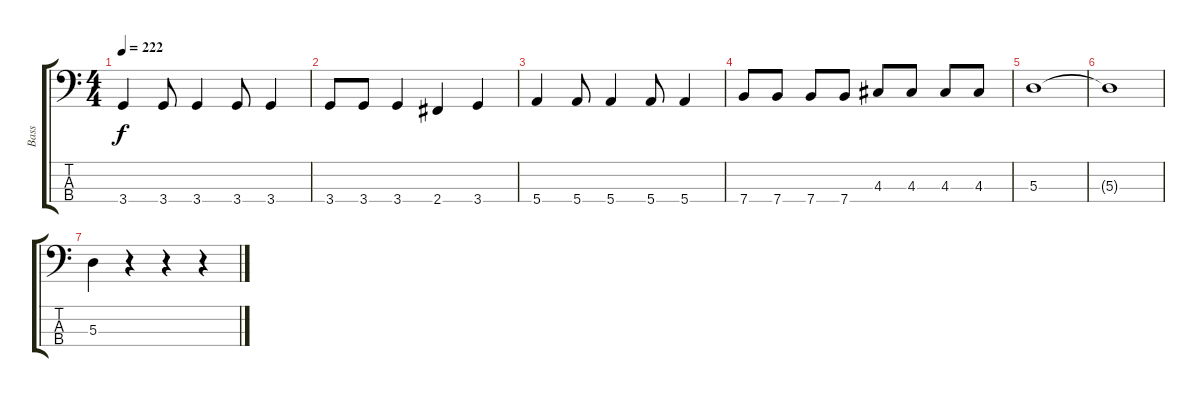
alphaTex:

\track ("Bass" "Bass") {instrument electricbasspick}
\staff {score tabs}
\tuning (G2 D2 A1 E1) {hide}
\ts (4 4)
\tempo 222
\clef f4
\ks c
3.4.4{dy f} 3.4.8 3.4.4 3.4.8 3.4.4 |
3.4.8 3.4.8 3.4.4 2.4.4 3.4.4 |
5.4.4 5.4.8 5.4.4 5.4.8 5.4.4 |
7.4.8 7.4.8 7.4.8 7.4.8 4.3.8 4.3.8 4.3.8 4.3.8 |
5.3.1 |
5.3{t}.1 |
5.3.4 r.4 r.4 r.4
